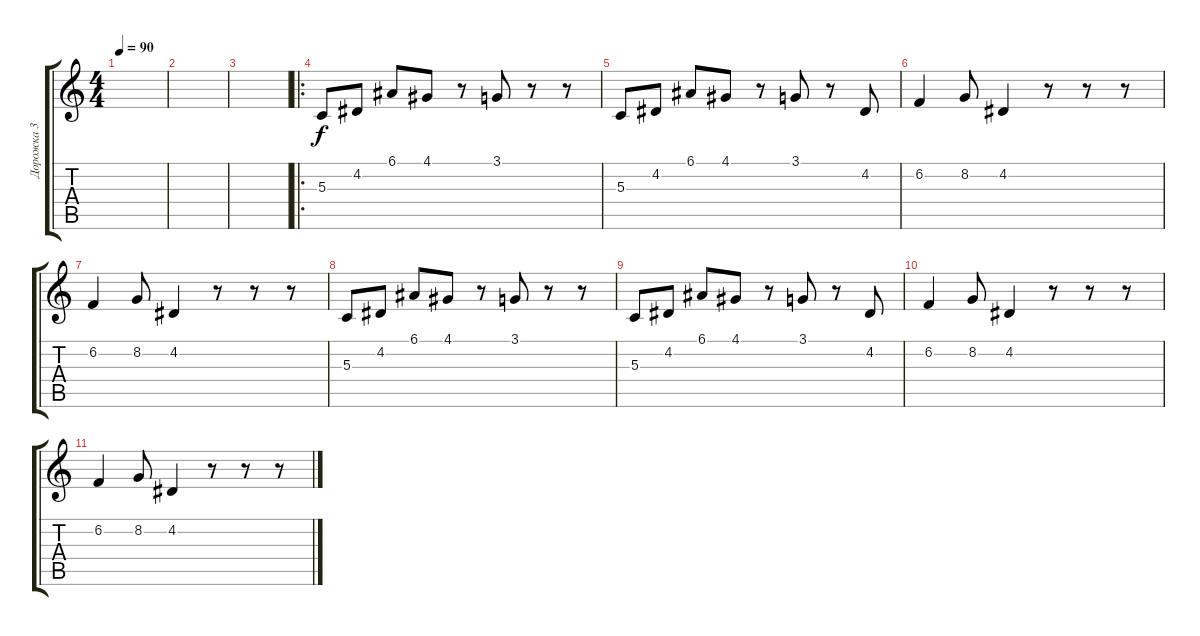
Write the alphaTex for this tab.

\track ("Дорожка 3" "Дорожка 3") {instrument brightacousticpiano}
\staff {score tabs}
\tuning (E4 B3 G3 D3 A2 E2) {hide}
\ts (4 4)
\tempo 90
\clef g2
\ks c
|
|
|
\ro
5.3.8 4.2.8 6.1.8 4.1.8 r.8 3.1.8 r.8 r.8 |
5.3.8 4.2.8 6.1.8 4.1.8 r.8 3.1.8 r.8 4.2.8 |
6.2.4 8.2.8 4.2.4 r.8 r.8 r.8 |
6.2.4 8.2.8 4.2.4 r.8 r.8 r.8 |
5.3.8 4.2.8 6.1.8 4.1.8 r.8 3.1.8 r.8 r.8 |
5.3.8 4.2.8 6.1.8 4.1.8 r.8 3.1.8 r.8 4.2.8 |
6.2.4 8.2.8 4.2.4 r.8 r.8 r.8 |
6.2.4 8.2.8 4.2.4 r.8 r.8 r.8
